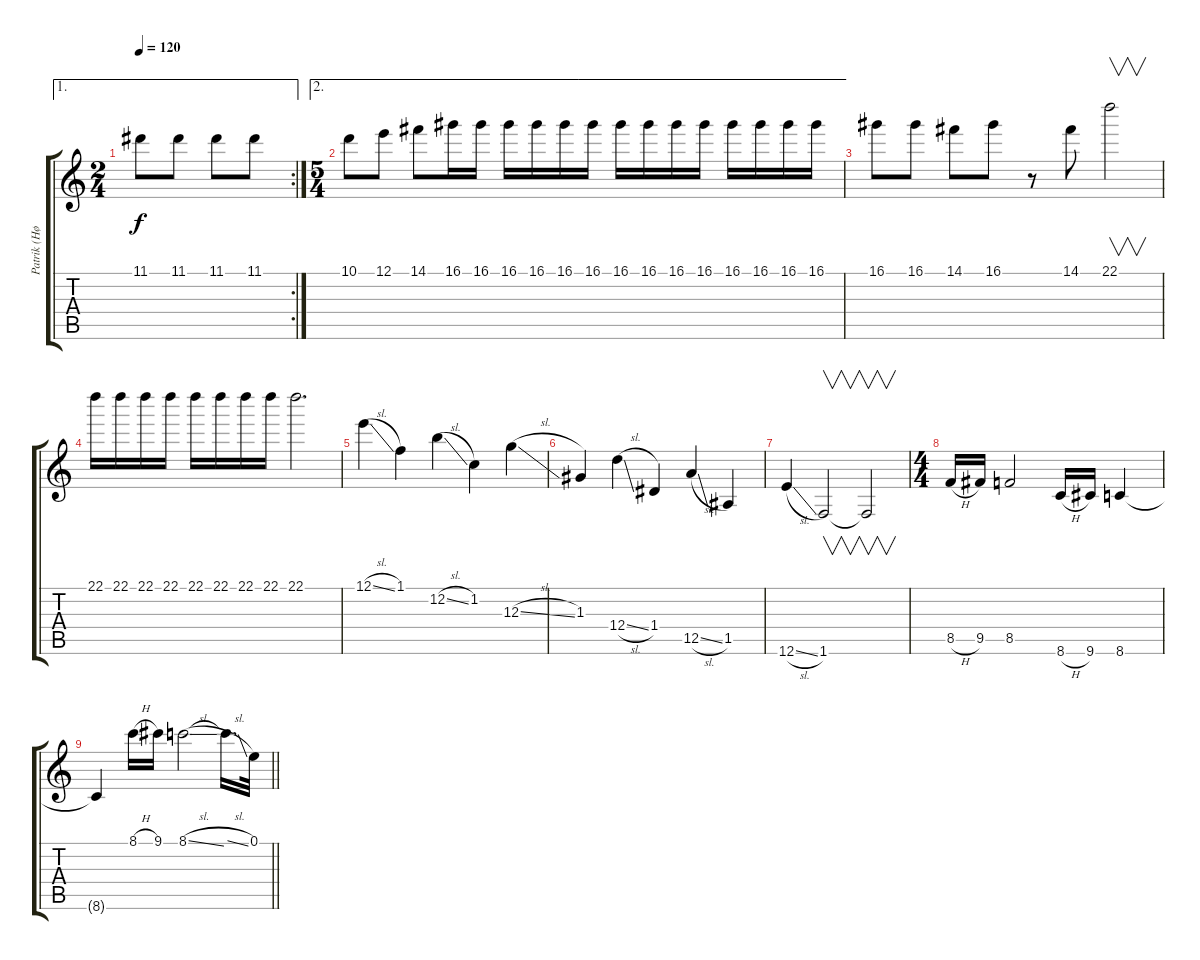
\track ("Patrik (Høytaller lyd: crunch)" "Patrik (Hø") {instrument electricguitarjazz}
\staff {score tabs}
\tuning (E4 B3 G3 D3 A2 E2) {hide}
\ae 1
\rc 2
\ts (2 4)
\tempo 120
\clef g2
\ks c
11.1.8{dy f} 11.1.8 11.1.8 11.1.8 |
\ae 2
\ts (5 4)
10.1.8 12.1.8 14.1.8 16.1.16 16.1.16 16.1.16 16.1.16 16.1.16 16.1.16 16.1.16 16.1.16 16.1.16 16.1.16 16.1.16 16.1.16 16.1.16 16.1.16 |
16.1.8 16.1.8 14.1.8 16.1.8 r.8 14.1.8 22.1.2{v} |
22.1.16 22.1.16 22.1.16 22.1.16 22.1.16 22.1.16 22.1.16 22.1.16 22.1.2{d} |
12.1{sl}.4 1.1.4 12.2{sl}.4 1.2.4 12.3{sl}.4 |
1.3.4 12.4{sl}.4 1.4.4 12.5{sl}.4 1.5.4 |
12.6{sl}.4 1.6.2{v} 1.6{t}.2{v} |
\ts (4 4)
8.5{h}.16 9.5.16 8.5.2 8.6{h}.16 9.6.16 8.6.4 |
\barLineRight lightlight
8.6{t}.4 8.1{h}.16 9.1.16 8.1{sl}.2 8.1{sl t}.16{d} 0.1.32
